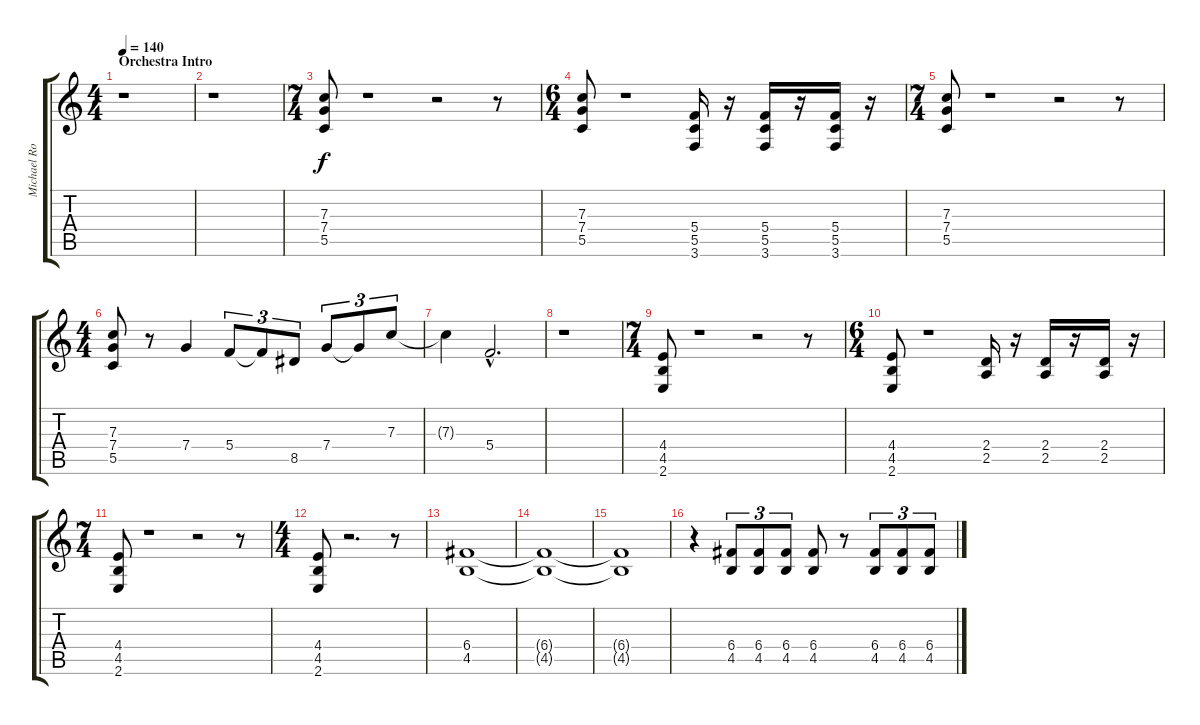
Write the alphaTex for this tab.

\track ("Michael Romeo Lead" "Michael Ro") {instrument distortionguitar}
\staff {score tabs}
\tuning (D4 A3 F3 C3 G2 D2) {hide}
\ts (4 4)
\section ("" "Orchestra Intro")
\tempo 140
\clef g2
\ks c
r.1{dy f instrument distortionguitar} |
r.1 |
\ts (7 4)
(7.3 7.4 5.5).8{volume 16 balance 8} r.1 r.2 r.8 |
\ts (6 4)
(7.3 7.4 5.5).8 r.1 (5.4 5.5 3.6).16 r.16 (5.4 5.5 3.6).16 r.16 (5.4 5.5 3.6).16 r.16 |
\ts (7 4)
(7.3 7.4 5.5).8 r.1 r.2 r.8 |
\ts (4 4)
(7.3 7.4 5.5).8 r.8 7.4.4 5.4.8{tu (3 2)} 5.4{t}.8{tu (3 2)} 8.5.8{tu (3 2)} 7.4.8{tu (3 2)} 7.4{t}.8{tu (3 2)} 7.3.8{tu (3 2)} |
7.3{t}.4 5.4{hac}.2{d} |
r.1 |
\ts (7 4)
(4.4 4.5 2.6).8 r.1 r.2 r.8 |
\ts (6 4)
(4.4 4.5 2.6).8 r.1 (2.4 2.5).16 r.16 (2.4 2.5).16 r.16 (2.4 2.5).16 r.16 |
\ts (7 4)
(4.4 4.5 2.6).8 r.1 r.2 r.8 |
\ts (4 4)
(4.4 4.5 2.6).8 r.2{d} r.8 |
(6.4 4.5).1 |
(6.4{t} 4.5{t}).1 |
(6.4{t} 4.5{t}).1 |
r.4 (6.4 4.5).8{tu (3 2)} (6.4 4.5).8{tu (3 2)} (6.4 4.5).8{tu (3 2)} (6.4 4.5).8 r.8 (6.4 4.5).8{tu (3 2)} (6.4 4.5).8{tu (3 2)} (6.4 4.5).8{tu (3 2)}
